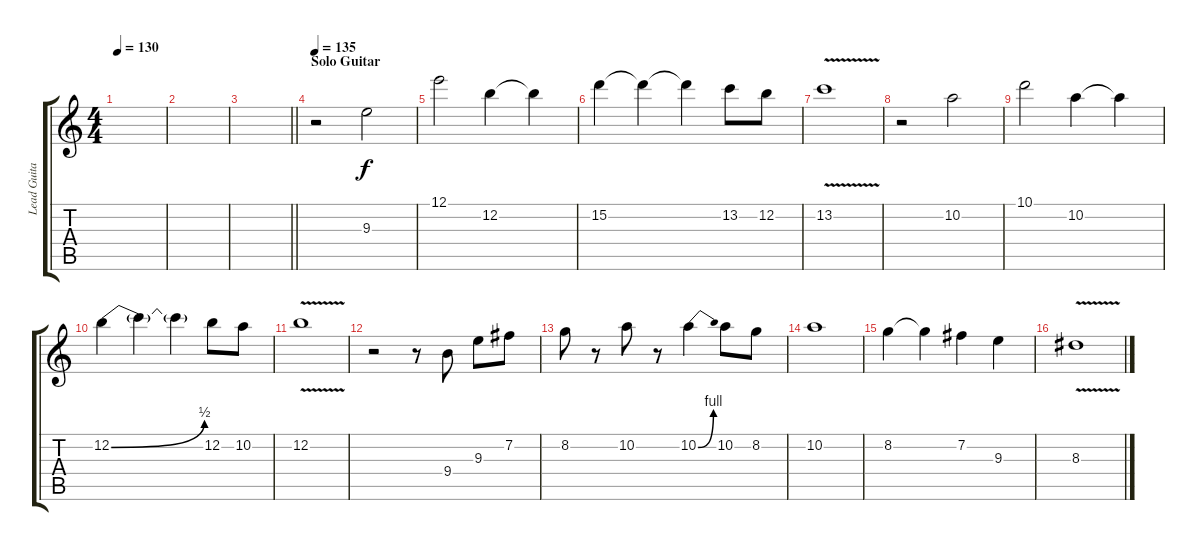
\track ("Lead Guitar" "Lead Guita") {instrument distortionguitar}
\staff {score tabs}
\tuning (E4 B3 G3 D3 A2 E2) {hide}
\ts (4 4)
\tempo 130
\clef g2
\ks c
|
|
\barLineRight lightlight
|
\section ("" "Solo Guitar")
\tempo 135
r.2 9.3.2 |
12.1.2 12.2.4 12.2{t}.4 |
15.2.4 15.2{t}.4 15.2{t}.4 13.2.8 12.2.8 |
13.2{v}.1 |
r.2 10.2.2 |
10.1.2 10.2.4 10.2{t}.4 |
12.2{be (bend 0 0 60 2)}.4 12.2{t}.4 12.2{t}.4 12.2.8 10.2.8 |
12.2{v}.1 |
r.2 r.8 9.4.8 9.3.8 7.2.8 |
8.2.8 r.8 10.2.8 r.8 10.2{be (bend 0 0 60 4)}.4 10.2.8 8.2.8 |
10.2.1 |
8.2.4 8.2{t}.4 7.2.4 9.3.4 |
8.3{v}.1
